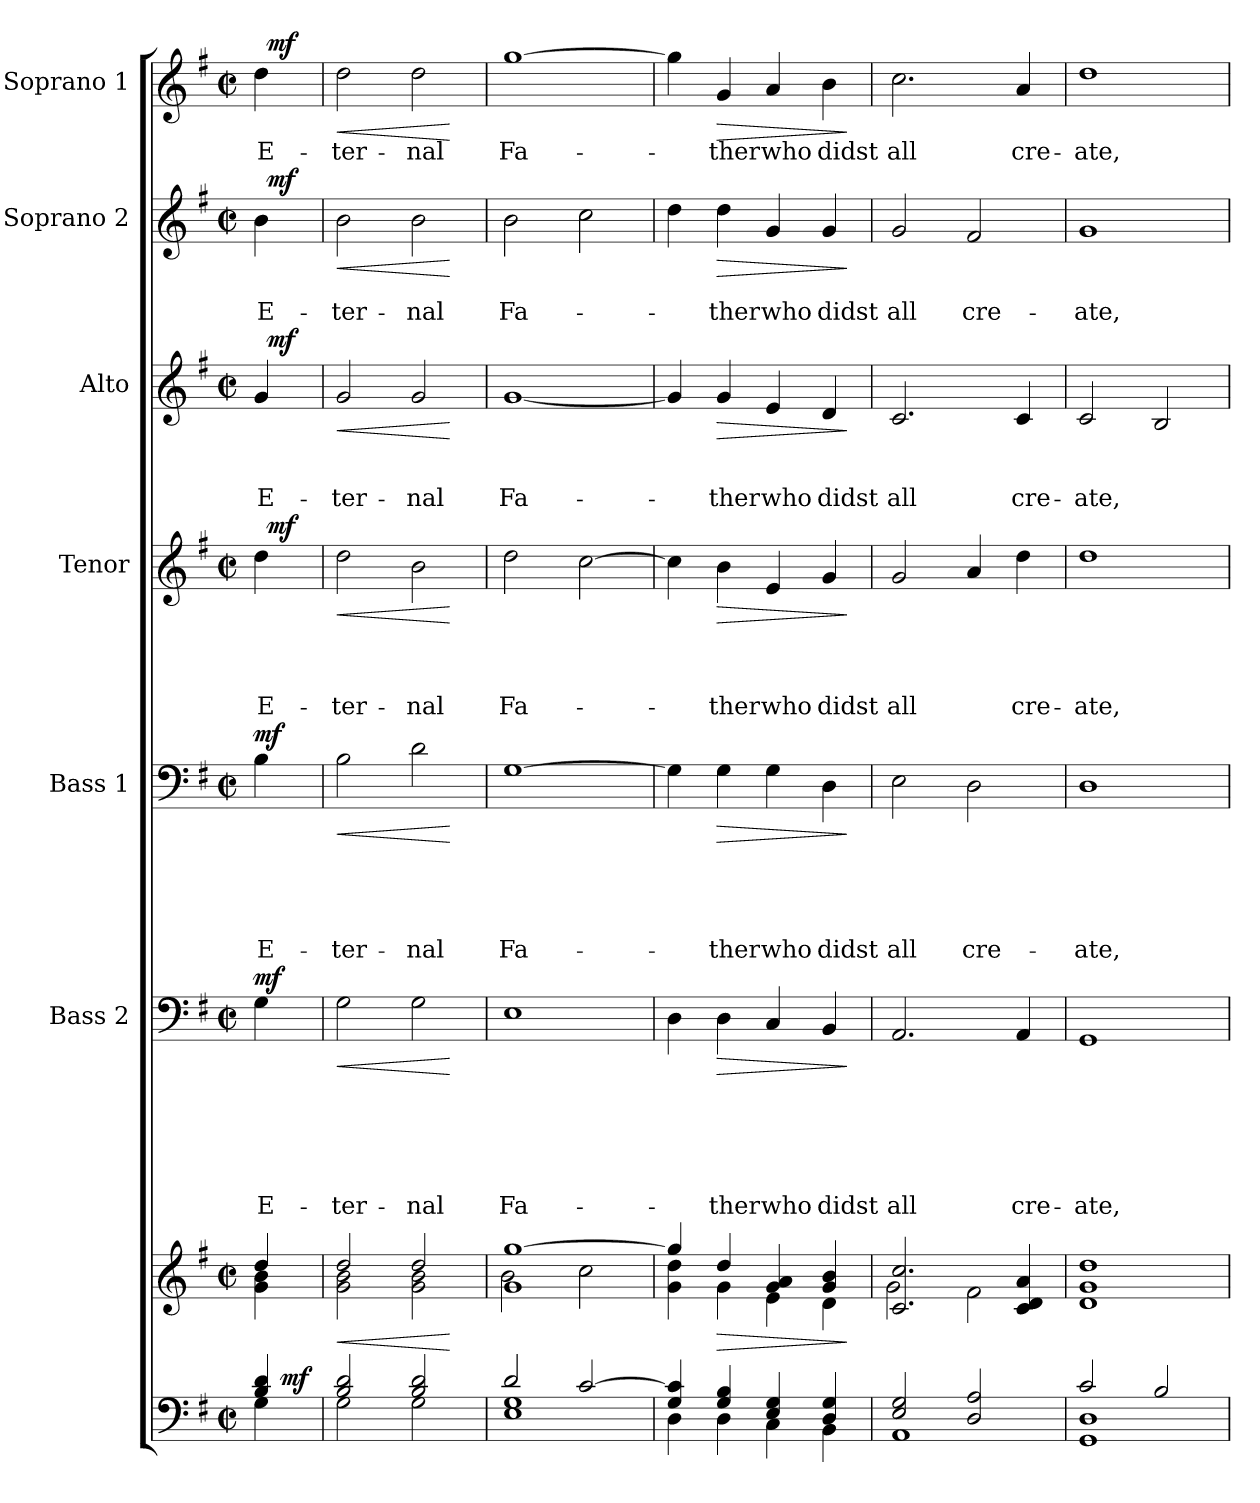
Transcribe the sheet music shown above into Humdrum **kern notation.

**kern	**dynam	**kern	**dynam	**kern	**text	**text	**text	**text	**text	**text	**dynam	**kern	**text	**text	**text	**text	**text	**dynam	**kern	**text	**text	**text	**text	**dynam	**kern	**text	**text	**text	**dynam	**kern	**text	**text	**dynam	**kern	**text	**dynam
*part8	*part8	*part7	*part7	*part6	*part6	*part6	*part6	*part6	*part6	*part6	*part6	*part5	*part5	*part5	*part5	*part5	*part5	*part5	*part4	*part4	*part4	*part4	*part4	*part4	*part3	*part3	*part3	*part3	*part3	*part2	*part2	*part2	*part2	*part1	*part1	*part1
*staff8	*staff8	*staff7	*staff7	*staff6	*staff6	*staff6	*staff6	*staff6	*staff6	*staff6	*staff6	*staff5	*staff5	*staff5	*staff5	*staff5	*staff5	*staff5	*staff4	*staff4	*staff4	*staff4	*staff4	*staff4	*staff3	*staff3	*staff3	*staff3	*staff3	*staff2	*staff2	*staff2	*staff2	*staff1	*staff1	*staff1
*	*	*	*	*I"Bass 2	*	*	*	*	*	*	*	*I"Bass 1	*	*	*	*	*	*	*I"Tenor	*	*	*	*	*	*I"Alto	*	*	*	*	*I"Soprano 2	*	*	*	*I"Soprano 1	*	*
*	*	*	*	*I'B.	*	*	*	*	*	*	*	*I'B.	*	*	*	*	*	*	*I'T.	*	*	*	*	*	*I'A.	*	*	*	*	*I'S.	*	*	*	*I'S.	*	*
!!LO:PB:g=z
*clefF4	*	*clefG2	*	*clefF4	*	*	*	*	*	*	*	*clefF4	*	*	*	*	*	*	*clefG2	*	*	*	*	*	*clefG2	*	*	*	*	*clefG2	*	*	*	*clefG2	*	*
*k[f#]	*	*k[f#]	*	*k[f#]	*	*	*	*	*	*	*	*k[f#]	*	*	*	*	*	*	*k[f#]	*	*	*	*	*	*k[f#]	*	*	*	*	*k[f#]	*	*	*	*k[f#]	*	*
*G:	*	*G:	*	*G:	*	*	*	*	*	*	*	*G:	*	*	*	*	*	*	*G:	*	*	*	*	*	*G:	*	*	*	*	*G:	*	*	*	*G:	*	*
*M2/2	*	*M2/2	*	*M2/2	*	*	*	*	*	*	*	*M2/2	*	*	*	*	*	*	*M2/2	*	*	*	*	*	*M2/2	*	*	*	*	*M2/2	*	*	*	*M2/2	*	*
*met(c|)	*	*met(c|)	*	*met(c|)	*	*	*	*	*	*	*	*met(c|)	*	*	*	*	*	*	*met(c|)	*	*	*	*	*	*met(c|)	*	*	*	*	*met(c|)	*	*	*	*met(c|)	*	*
=1	=1	=1	=1	=1	=1	=1	=1	=1	=1	=1	=1	=1	=1	=1	=1	=1	=1	=1	=1	=1	=1	=1	=1	=1	=1	=1	=1	=1	=1	=1	=1	=1	=1	=1	=1	=1
*^	*	*^	*	*	*	*	*	*	*	*	*	*	*	*	*	*	*	*	*	*	*	*	*	*	*	*	*	*	*	*	*	*	*	*	*	*
!	!	!	!	!	!	!	!	!	!	!	!	!	!	!	!	!	!	!	!	!	!	!	!	!	!	!	!	!	!	!	!	!	!	!	!	!LO:TX:a:t=Moderato (	!	!
!	!	!	!	!	!	!	!	!	!	!	!	!LO:LY:b	!LO:DY:a	!	!	!	!	!	!LO:LY:b	!LO:DY:a	!	!	!	!	!LO:LY:b	!	!	!	!	!LO:LY:b	!	!	!	!LO:LY:b	!	!	!LO:LY:b	!
*	*^	*	*	*	*	*	*	*	*	*	*	*	*	*	*	*	*	*	*	*	*^	*	*	*	*	*	*^	*	*	*	*	*^	*	*	*	*^	*	*
4B/ 4d/	4G\	16ryy	.	4g\ 4b\	4dd/	.	4G\	.	.	.	.	.	E-	mf	4B\	.	.	.	.	E-	mf	4dd\	32ryy	.	.	.	E-	.	4g/	32ryy	.	.	E-	.	4b\	32ryy	.	E-	.	4dd\	32ryy	E-	.
*	*	*	*	*	*	*	*	*	*	*	*	*	*	*	*	*	*	*	*	*	*	*	*	*	*	*	*	*	*	*	*	*	*	*	*	*	*	*	*	*MM74	*	*	*
!	!	!	!	!	!	!	!	!	!	!	!	!	!	!	!	!	!	!	!	!	!	!	!	!	!	!	!	!LO:DY:a	!	!	!	!	!	!LO:DY:a	!	!	!	!	!LO:DY:a	!	!	!	!LO:DY:a
.	.	.	.	.	.	.	.	.	.	.	.	.	.	.	.	.	.	.	.	.	.	.	8..ryy	.	.	.	.	mf	.	8..ryy	.	.	.	mf	.	8..ryy	.	.	mf	.	8..ryy	.	mf
!	!	!	!LO:DY:a	!	!	!	!	!	!	!	!	!	!	!	!	!	!	!	!	!	!	!	!	!	!	!	!	!	!	!	!	!	!	!	!	!	!	!	!	!	!	!	!
.	.	8.ryy	mf	.	.	.	.	.	.	.	.	.	.	.	.	.	.	.	.	.	.	.	.	.	.	.	.	.	.	.	.	.	.	.	.	.	.	.	.	.	.	.	.
=2	=2	=2	=2	=2	=2	=2	=2	=2	=2	=2	=2	=2	=2	=2	=2	=2	=2	=2	=2	=2	=2	=2	=2	=2	=2	=2	=2	=2	=2	=2	=2	=2	=2	=2	=2	=2	=2	=2	=2	=2	=2	=2	=2
!	!	!	!	!	!	!	!	!	!	!	!	!	!	!	!	!	!	!	!	!	!	!	!	!	!	!	!	!	!	!	!	!	!	!	!	!	!	!	!	!LO:TX:a:t=)	!	!	!
!	!	!	!	!	!	!LO:HP:b	!	!	!	!	!	!	!LO:LY:b	!LO:HP:b	!	!	!	!	!	!LO:LY:b	!LO:HP:b	!	!	!	!	!	!LO:LY:b	!LO:HP:b	!	!	!	!	!LO:LY:b	!LO:HP:b	!	!	!	!LO:LY:b	!LO:HP:b	!	!	!LO:LY:b	!LO:HP:b
*	*	*	*	*	*	*	*	*	*	*	*	*	*	*	*	*	*	*	*	*	*	*v	*v	*	*	*	*	*	*	*	*	*	*	*	*v	*v	*	*	*	*v	*v	*	*
*	*v	*v	*	*	*	*	*	*	*	*	*	*	*	*	*	*	*	*	*	*	*	*	*	*	*	*	*	*v	*v	*	*	*	*	*	*	*	*	*	*	*
2B/ 2d/	2G\	.	2dd/	2g\ 2b\	<	2G\	.	.	.	.	.	-ter-	<	2B\	.	.	.	.	-ter-	<	2dd\	.	.	.	-ter-	<	2g/	.	.	-ter-	<	2b\	.	-ter-	<	2dd\	-ter-	<
!	!	!	!	!	!	!	!	!	!	!	!	!LO:LY:b	!	!	!	!	!	!	!LO:LY:b	!	!	!	!	!	!LO:LY:b	!	!	!	!	!LO:LY:b	!	!	!	!LO:LY:b	!	!	!LO:LY:b	!
2B/ 2d/	2G\	.	2dd/	2g\ 2b\	.	2G\	.	.	.	.	.	-nal	.	2d\	.	.	.	.	-nal	.	2b\	.	.	.	-nal	.	2g/	.	.	-nal	.	2b\	.	-nal	.	2dd\	-nal	.
*v	*v	*	*	*	*	*	*	*	*	*	*	*	*	*	*	*	*	*	*	*	*	*	*	*	*	*	*	*	*	*	*	*	*	*	*	*	*	*
*	*	*v	*v	*	*	*	*	*	*	*	*	*	*	*	*	*	*	*	*	*	*	*	*	*	*	*	*	*	*	*	*	*	*	*	*	*	*
.	.	.	[	.	.	.	.	.	.	.	[	.	.	.	.	.	.	[	.	.	.	.	.	[	.	.	.	.	[	.	.	.	[	.	.	[
=3	=3	=3	=3	=3	=3	=3	=3	=3	=3	=3	=3	=3	=3	=3	=3	=3	=3	=3	=3	=3	=3	=3	=3	=3	=3	=3	=3	=3	=3	=3	=3	=3	=3	=3	=3	=3
*^	*	*^	*	*	*	*	*	*	*	*	*	*	*	*	*	*	*	*	*	*	*	*	*	*	*	*	*	*	*	*	*	*	*	*	*	*
!	!	!	!	!	!	!	!	!	!	!	!	!LO:LY:b	!	!	!	!	!	!	!LO:LY:b	!	!	!	!	!	!LO:LY:b	!	!	!	!	!LO:LY:b	!	!	!	!LO:LY:b	!	!	!LO:LY:b	!
2d/	1E 1G	.	1g [>1gg	2b\	.	1E	.	.	.	.	.	Fa-	.	[>1G	.	.	.	.	Fa-	.	2dd\	.	.	.	Fa-	.	[<1g	.	.	Fa-	.	2b\	.	Fa-	.	[>1gg	Fa-	.
[>2c/	.	.	.	2cc\	.	.	.	.	.	.	.	.	.	.	.	.	.	.	.	.	[>2cc\	.	.	.	.	.	.	.	.	.	.	2cc\	.	.	.	.	.	.
=4	=4	=4	=4	=4	=4	=4	=4	=4	=4	=4	=4	=4	=4	=4	=4	=4	=4	=4	=4	=4	=4	=4	=4	=4	=4	=4	=4	=4	=4	=4	=4	=4	=4	=4	=4	=4	=4	=4
4G/ 4c/]	4D\	.	4gg/]	4g\ 4dd\	.	4D\	.	.	.	.	.	.	.	4G\]	.	.	.	.	.	.	4cc\]	.	.	.	.	.	4g/]	.	.	.	.	4dd\	.	.	.	4gg\]	.	.
!	!	!	!	!	!LO:HP:b	!	!	!	!	!	!	!LO:LY:b	!LO:HP:b	!	!	!	!	!	!LO:LY:b	!LO:HP:b	!	!	!	!	!LO:LY:b	!LO:HP:b	!	!	!	!LO:LY:b	!LO:HP:b	!	!	!LO:LY:b	!LO:HP:b	!	!LO:LY:b	!LO:HP:b
4G/ 4B/	4D\	.	4dd/	4g\	>	4D\	.	.	.	.	.	-ther	>	4G\	.	.	.	.	-ther	>	4b\	.	.	.	-ther	>	4g/	.	.	-ther	>	4dd\	.	-ther	>	4g/	-ther	>
!	!	!	!	!	!	!	!	!	!	!	!	!LO:LY:b	!	!	!	!	!	!	!LO:LY:b	!	!	!	!	!	!LO:LY:b	!	!	!	!	!LO:LY:b	!	!	!	!LO:LY:b	!	!	!LO:LY:b	!
4E/ 4G/	4C\	.	4g/ 4a/	4e\	.	4C/	.	.	.	.	.	who	.	4G\	.	.	.	.	who	.	4e/	.	.	.	who	.	4e/	.	.	who	.	4g/	.	who	.	4a/	who	.
!	!	!	!	!	!	!	!	!	!	!	!	!LO:LY:b	!	!	!	!	!	!	!LO:LY:b	!	!	!	!	!	!LO:LY:b	!	!	!	!	!LO:LY:b	!	!	!	!LO:LY:b	!	!	!LO:LY:b	!
4D/ 4G/	4BB\	.	4g/ 4b/	4d\	.	4BB/	.	.	.	.	.	didst	.	4D\	.	.	.	.	didst	.	4g/	.	.	.	didst	.	4d/	.	.	didst	.	4g/	.	didst	.	4b\	didst	.
*v	*v	*	*	*	*	*	*	*	*	*	*	*	*	*	*	*	*	*	*	*	*	*	*	*	*	*	*	*	*	*	*	*	*	*	*	*	*	*
*	*	*v	*v	*	*	*	*	*	*	*	*	*	*	*	*	*	*	*	*	*	*	*	*	*	*	*	*	*	*	*	*	*	*	*	*	*	*
.	.	.	]	.	.	.	.	.	.	.	]	.	.	.	.	.	.	]	.	.	.	.	.	]	.	.	.	.	]	.	.	.	]	.	.	]
=5	=5	=5	=5	=5	=5	=5	=5	=5	=5	=5	=5	=5	=5	=5	=5	=5	=5	=5	=5	=5	=5	=5	=5	=5	=5	=5	=5	=5	=5	=5	=5	=5	=5	=5	=5	=5
*^	*	*^	*	*	*	*	*	*	*	*	*	*	*	*	*	*	*	*	*	*	*	*	*	*	*	*	*	*	*	*	*	*	*	*	*	*
!	!	!	!	!	!	!	!	!	!	!	!	!LO:LY:b	!	!	!	!	!	!	!LO:LY:b	!	!	!	!	!	!LO:LY:b	!	!	!	!	!LO:LY:b	!	!	!	!LO:LY:b	!	!	!LO:LY:b	!
2E/ 2G/	1AA	.	2.c/ 2.cc/	2g\	.	2.AA/	.	.	.	.	.	all	.	2E\	.	.	.	.	all	.	2g/	.	.	.	all	.	2.c/	.	.	all	.	2g/	.	all	.	2.cc\	all	.
!	!	!	!	!	!	!	!	!	!	!	!	!	!	!	!	!	!	!	!LO:LY:b	!	!	!	!	!	!	!	!	!	!	!	!	!	!	!LO:LY:b	!	!	!	!
2D/ 2A/	.	.	.	2f#\	.	.	.	.	.	.	.	.	.	2D\	.	.	.	.	cre-	.	4a/	.	.	.	.	.	.	.	.	.	.	2f#/	.	cre-	.	.	.	.
!	!	!	!	!	!	!	!	!	!	!	!	!LO:LY:b	!	!	!	!	!	!	!	!	!	!	!	!	!LO:LY:b	!	!	!	!	!LO:LY:b	!	!	!	!	!	!	!LO:LY:b	!
.	.	.	4c/ 4d/ 4a/	.	.	4AA/	.	.	.	.	.	cre-	.	.	.	.	.	.	.	.	4dd\	.	.	.	cre-	.	4c/	.	.	cre-	.	.	.	.	.	4a/	cre-	.
*	*	*	*v	*v	*	*	*	*	*	*	*	*	*	*	*	*	*	*	*	*	*	*	*	*	*	*	*	*	*	*	*	*	*	*	*	*	*	*
=6	=6	=6	=6	=6	=6	=6	=6	=6	=6	=6	=6	=6	=6	=6	=6	=6	=6	=6	=6	=6	=6	=6	=6	=6	=6	=6	=6	=6	=6	=6	=6	=6	=6	=6	=6	=6	=6
!	!	!	!	!	!	!	!	!	!	!	!LO:LY:b	!	!	!	!	!	!	!LO:LY:b	!	!	!	!	!	!LO:LY:b	!	!	!	!	!LO:LY:b	!	!	!	!LO:LY:b	!	!	!LO:LY:b	!
2c/	1GG 1D	.	1d 1g 1dd	.	1GG	.	.	.	.	.	-ate,	.	1D	.	.	.	.	-ate,	.	1dd	.	.	.	-ate,	.	2c/	.	.	-ate,	.	1g	.	-ate,	.	1dd	-ate,	.
2B/	.	.	.	.	.	.	.	.	.	.	.	.	.	.	.	.	.	.	.	.	.	.	.	.	.	2B/	.	.	.	.	.	.	.	.	.	.	.
*v	*v	*	*	*	*	*	*	*	*	*	*	*	*	*	*	*	*	*	*	*	*	*	*	*	*	*	*	*	*	*	*	*	*	*	*	*	*
=	=	=	=	=	=	=	=	=	=	=	=	=	=	=	=	=	=	=	=	=	=	=	=	=	=	=	=	=	=	=	=	=	=	=	=	=
*-	*-	*-	*-	*-	*-	*-	*-	*-	*-	*-	*-	*-	*-	*-	*-	*-	*-	*-	*-	*-	*-	*-	*-	*-	*-	*-	*-	*-	*-	*-	*-	*-	*-	*-	*-	*-
